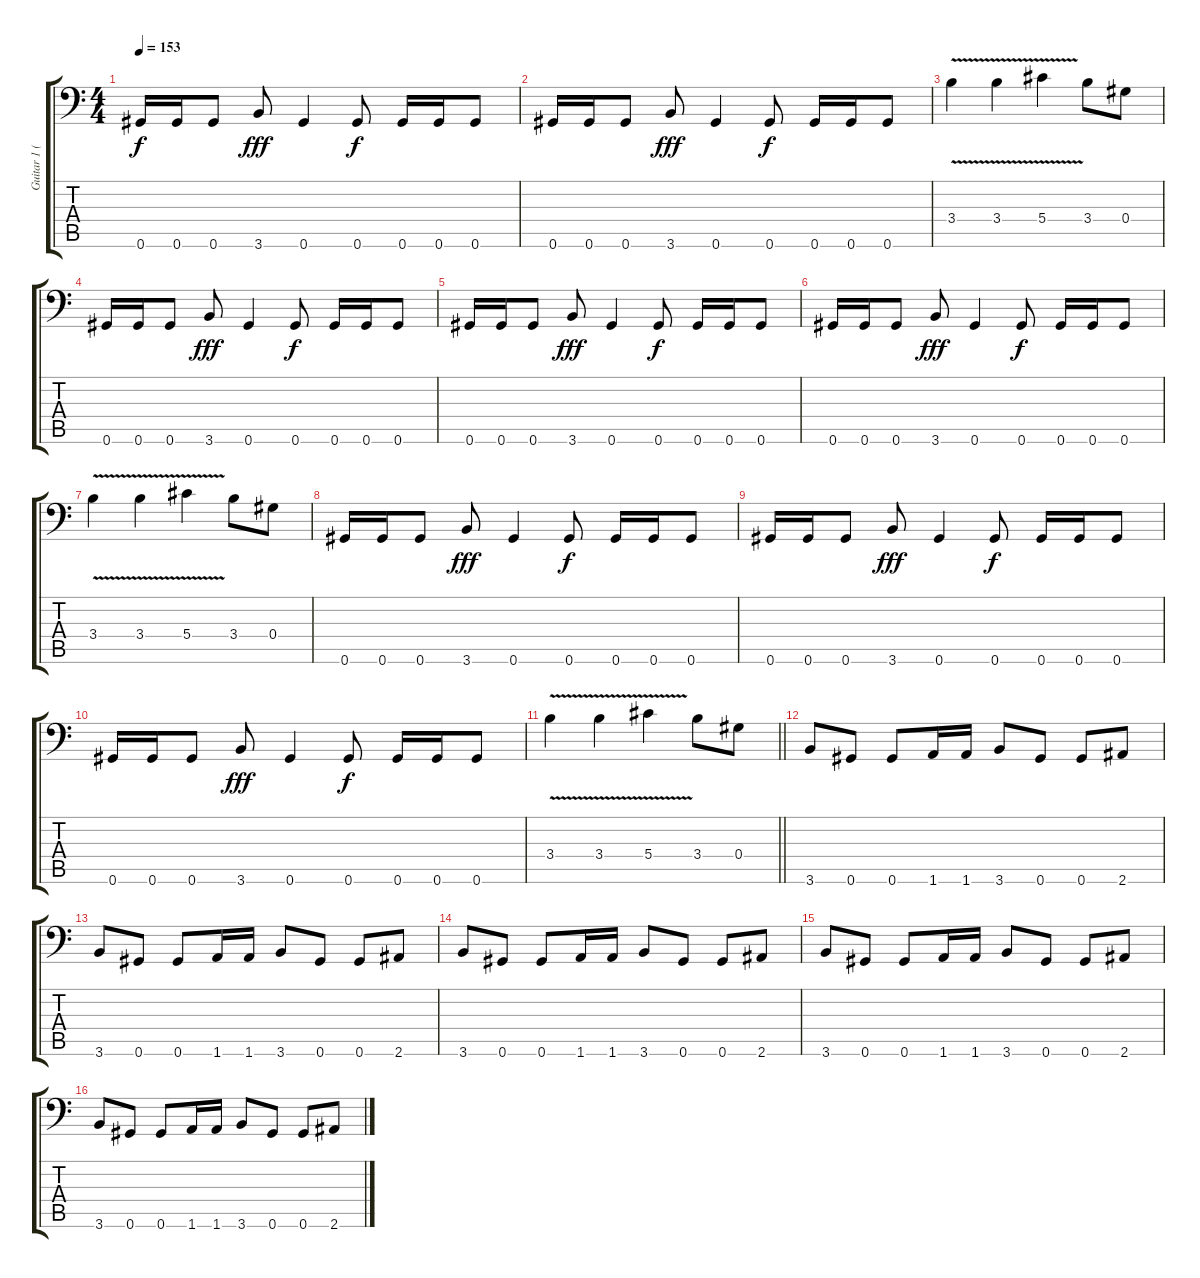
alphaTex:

\track ("Guitar 1 (James)" "Guitar 1 (") {instrument distortionguitar}
\staff {score tabs}
\tuning (Bb3 F3 Db3 Ab2 Eb2 Ab1) {hide}
\ts (4 4)
\tempo 153
\clef f4
\ks c
0.6.16{dy f} 0.6.16 0.6.8 3.6.8{dy fff} 0.6.4 0.6.8{dy f} 0.6.16 0.6.16 0.6.8 |
0.6.16 0.6.16 0.6.8 3.6.8{dy fff} 0.6.4 0.6.8{dy f} 0.6.16 0.6.16 0.6.8 |
3.4{v}.4 3.4{v}.4 5.4{v}.4 3.4.8 0.4.8 |
0.6.16 0.6.16 0.6.8 3.6.8{dy fff} 0.6.4 0.6.8{dy f} 0.6.16 0.6.16 0.6.8 |
0.6.16 0.6.16 0.6.8 3.6.8{dy fff} 0.6.4 0.6.8{dy f} 0.6.16 0.6.16 0.6.8 |
0.6.16 0.6.16 0.6.8 3.6.8{dy fff} 0.6.4 0.6.8{dy f} 0.6.16 0.6.16 0.6.8 |
3.4{v}.4 3.4{v}.4 5.4{v}.4 3.4.8 0.4.8 |
0.6.16 0.6.16 0.6.8 3.6.8{dy fff} 0.6.4 0.6.8{dy f} 0.6.16 0.6.16 0.6.8 |
0.6.16 0.6.16 0.6.8 3.6.8{dy fff} 0.6.4 0.6.8{dy f} 0.6.16 0.6.16 0.6.8 |
0.6.16 0.6.16 0.6.8 3.6.8{dy fff} 0.6.4 0.6.8{dy f} 0.6.16 0.6.16 0.6.8 |
\barLineRight lightlight
3.4{v}.4 3.4{v}.4 5.4{v}.4 3.4.8 0.4.8 |
3.6.8 0.6.8 0.6.8 1.6.16 1.6.16 3.6.8 0.6.8 0.6.8 2.6.8 |
3.6.8 0.6.8 0.6.8 1.6.16 1.6.16 3.6.8 0.6.8 0.6.8 2.6.8 |
3.6.8 0.6.8 0.6.8 1.6.16 1.6.16 3.6.8 0.6.8 0.6.8 2.6.8 |
3.6.8 0.6.8 0.6.8 1.6.16 1.6.16 3.6.8 0.6.8 0.6.8 2.6.8 |
3.6.8 0.6.8 0.6.8 1.6.16 1.6.16 3.6.8 0.6.8 0.6.8 2.6.8
